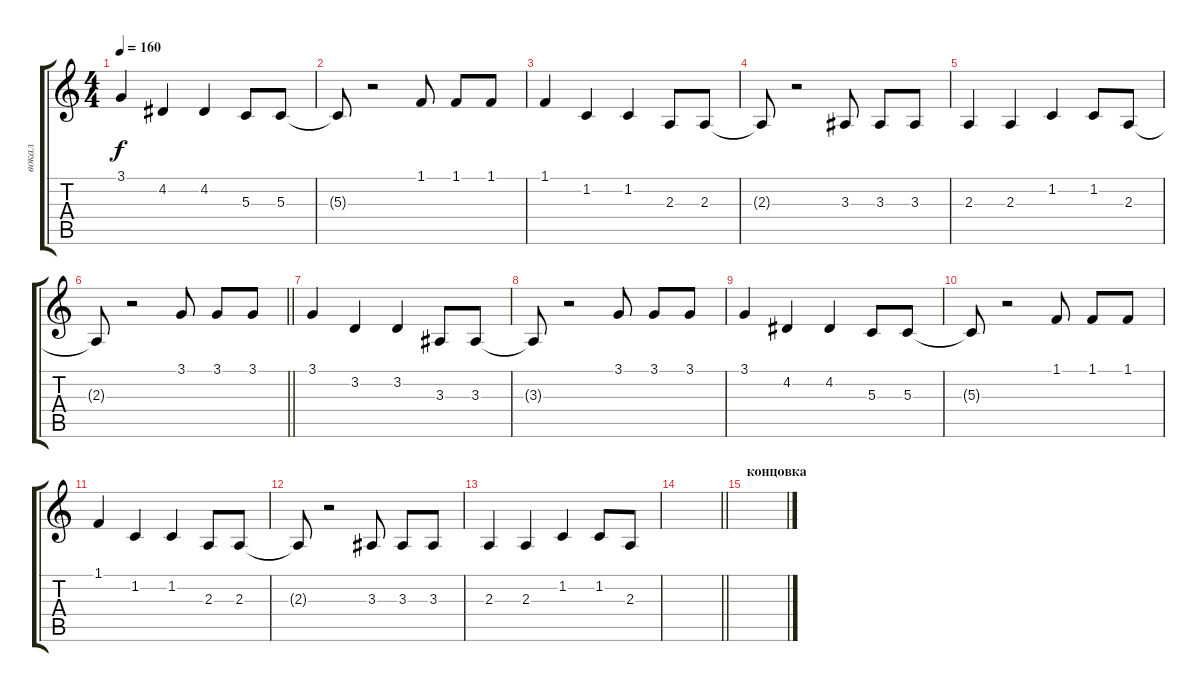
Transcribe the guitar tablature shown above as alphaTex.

\track ("вокал" "вокал") {instrument cello}
\staff {score tabs}
\tuning (E4 B3 G3 D3 A2 E2) {hide}
\ts (4 4)
\tempo 160
\clef g2
\ks c
3.1.4{dy f} 4.2.4 4.2.4 5.3.8 5.3.8 |
5.3{t}.8 r.2 1.1.8 1.1.8 1.1.8 |
1.1.4 1.2.4 1.2.4 2.3.8 2.3.8 |
2.3{t}.8 r.2 3.3.8 3.3.8 3.3.8 |
2.3.4 2.3.4 1.2.4 1.2.8 2.3.8 |
\barLineRight lightlight
2.3{t}.8 r.2 3.1.8 3.1.8 3.1.8 |
3.1.4 3.2.4 3.2.4 3.3.8 3.3.8 |
3.3{t}.8 r.2 3.1.8 3.1.8 3.1.8 |
3.1.4 4.2.4 4.2.4 5.3.8 5.3.8 |
5.3{t}.8 r.2 1.1.8 1.1.8 1.1.8 |
1.1.4 1.2.4 1.2.4 2.3.8 2.3.8 |
2.3{t}.8 r.2 3.3.8 3.3.8 3.3.8 |
2.3.4 2.3.4 1.2.4 1.2.8 2.3.8 |
\barLineRight lightlight
|
\section ("" "концовка")
